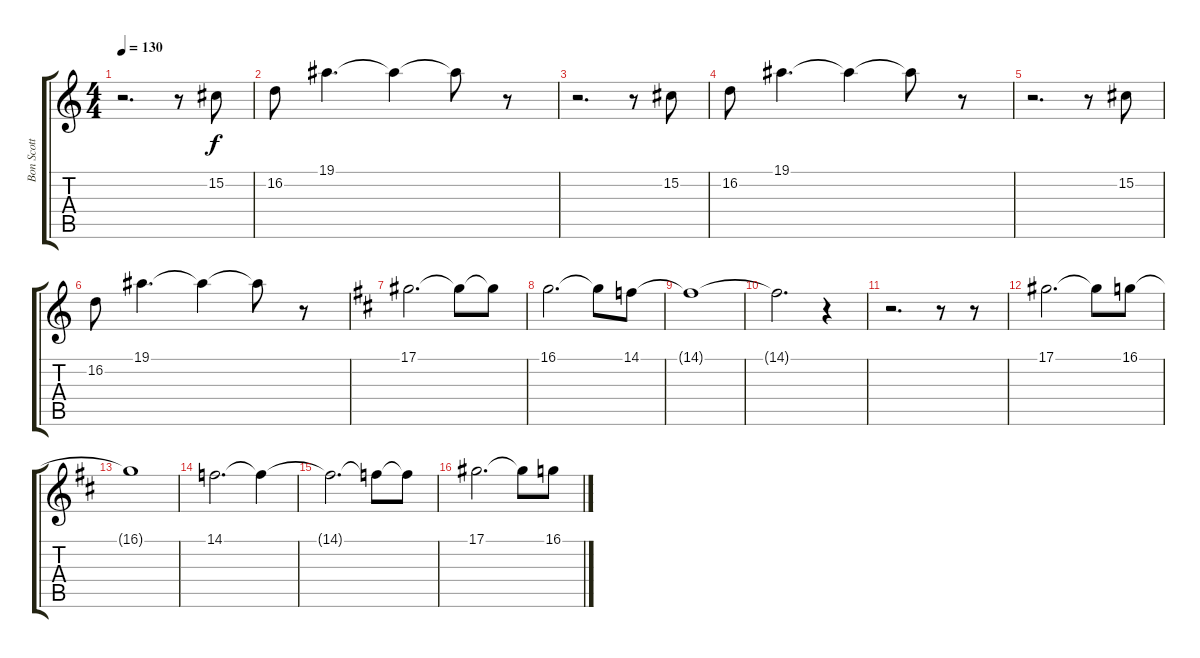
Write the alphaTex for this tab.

\track ("Bon Scott" "Bon Scott") {instrument bagpipe}
\staff {score tabs}
\tuning (Eb4 Bb3 Gb3 Db3 Ab2 Eb2) {hide}
\ts (4 4)
\tempo 130
\clef g2
\ks c
r.2{d dy f} r.8 15.2.8 |
16.2.8 19.1.4{d} 19.1{t}.4 19.1{t}.8 r.8 |
r.2{d} r.8 15.2.8 |
16.2.8 19.1.4{d} 19.1{t}.4 19.1{t}.8 r.8 |
r.2{d} r.8 15.2.8 |
16.2.8 19.1.4{d} 19.1{t}.4 19.1{t}.8 r.8 |
\ks d
17.1.2{d} 17.1{t}.8 17.1{t}.8 |
16.1.2{d} 16.1{t}.8 14.1.8 |
14.1{t}.1 |
14.1{t}.2{d} r.4 |
r.2{d} r.8 r.8 |
17.1.2{d} 17.1{t}.8 16.1.8 |
16.1{t}.1 |
14.1.2{d} 14.1{t}.4 |
14.1{t}.2{d} 14.1{t}.8 14.1{t}.8 |
17.1.2{d} 17.1{t}.8 16.1.8
